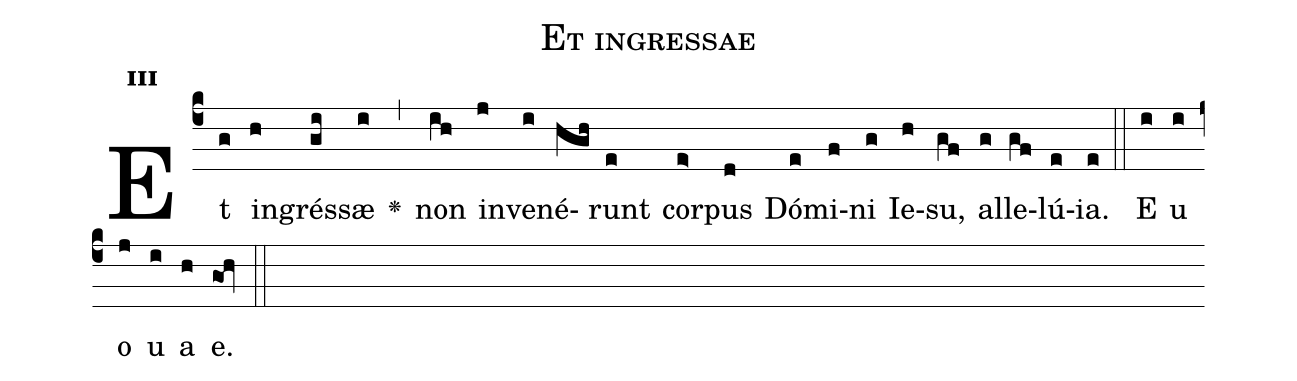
name:Et ingressae;
office-part:Antiphona;
mode:3;
%%
initial-style: 1;
name: Et ingressae;
book: CAO 2707;
occasion: Octava Paschae Feria VI;
office-part: Officium Lectionis Ant 1*;
user-notes: ;
commentary: ;
annotation: 3a2;
centering-scheme: english;
fontsize: 12;
font: OFLSortsMillGoudy;
height: 11;
width: 4.5;
%%
(c4)Et(g) in(h)grés(gi)sæ(i) <v>\greheightstar</v>(,) non(ih) in(j)ve(i)né(hgh)runt(e) cor(e>)pus(d) Dó(e)mi(f)ni(g) Ie(h)su,(gf) al(g)le(gf)lú(e)ia.(e) (::) E(i) u(i) o(j) u(i) a(h) e.(goh) (::)
